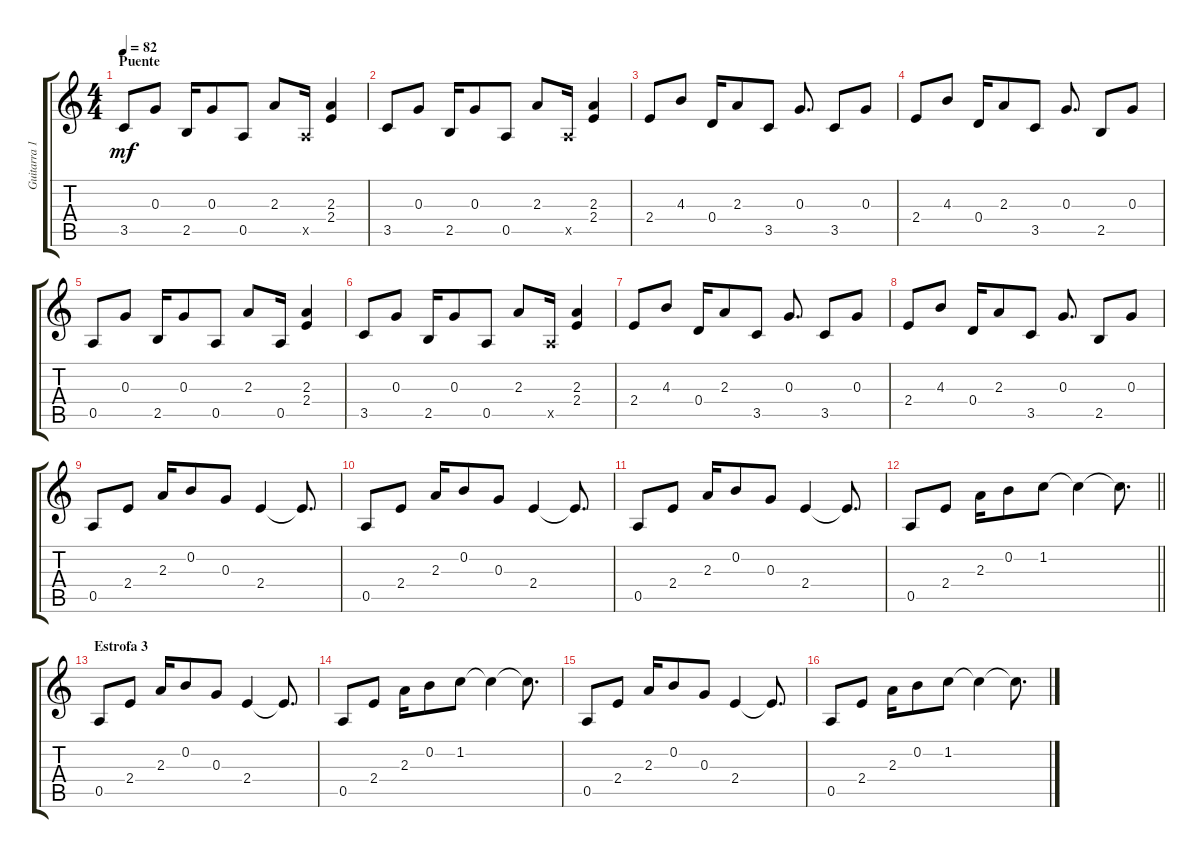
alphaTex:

\track ("Guitarra 1 " "Guitarra 1") {instrument electricguitarclean}
\staff {score tabs}
\tuning (E4 B3 G3 D3 A2 E2) {hide}
\ts (4 4)
\section ("" "Puente")
\tempo 82
\clef g2
\ks c
3.5.8{dy mf} 0.3.8 2.5.16 0.3.8 0.5.8 2.3.8 0.5{x}.16 (2.3 2.4).4 |
3.5.8 0.3.8 2.5.16 0.3.8 0.5.8 2.3.8 0.5{x}.16 (2.3 2.4).4 |
2.4.8 4.3.8 0.4.16 2.3.8 3.5.8 0.3.8{d} 3.5.8 0.3.8 |
2.4.8 4.3.8 0.4.16 2.3.8 3.5.8 0.3.8{d} 2.5.8 0.3.8 |
0.5.8 0.3.8 2.5.16 0.3.8 0.5.8 2.3.8 0.5.16 (2.3 2.4).4 |
3.5.8 0.3.8 2.5.16 0.3.8 0.5.8 2.3.8 0.5{x}.16 (2.3 2.4).4 |
2.4.8 4.3.8 0.4.16 2.3.8 3.5.8 0.3.8{d} 3.5.8 0.3.8 |
2.4.8 4.3.8 0.4.16 2.3.8 3.5.8 0.3.8{d} 2.5.8 0.3.8 |
0.5.8 2.4.8 2.3.16 0.2.8 0.3.8 2.4.4 2.4{t}.8{d} |
0.5.8 2.4.8 2.3.16 0.2.8 0.3.8 2.4.4 2.4{t}.8{d} |
0.5.8 2.4.8 2.3.16 0.2.8 0.3.8 2.4.4 2.4{t}.8{d} |
\barLineRight lightlight
0.5.8 2.4.8 2.3.16 0.2.8 1.2.8 1.2{t}.4 1.2{t}.8{d} |
\section ("" "Estrofa 3")
0.5.8 2.4.8 2.3.16 0.2.8 0.3.8 2.4.4 2.4{t}.8{d} |
0.5.8 2.4.8 2.3.16 0.2.8 1.2.8 1.2{t}.4 1.2{t}.8{d} |
0.5.8 2.4.8 2.3.16 0.2.8 0.3.8 2.4.4 2.4{t}.8{d} |
0.5.8 2.4.8 2.3.16 0.2.8 1.2.8 1.2{t}.4 1.2{t}.8{d}
